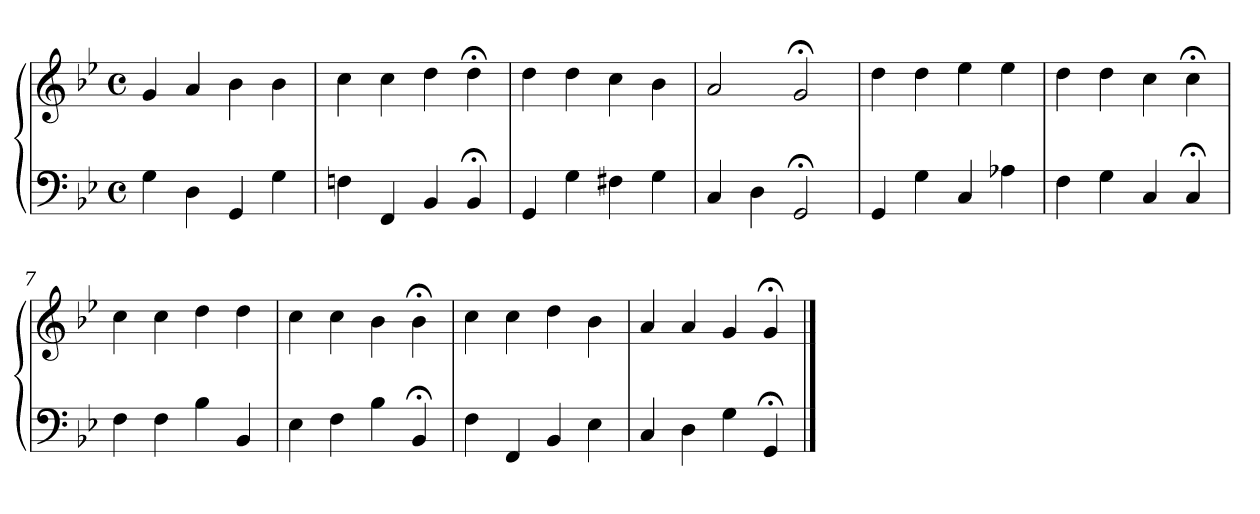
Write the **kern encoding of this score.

**kern	**kern
*part1	*part1
*staff2	*staff1
*clefF4	*clefG2
*k[b-e-]	*k[b-e-]
*M4/4	*M4/4
*met(c)	*met(c)
=1	=1
4G	4g
4D	4a
4GG	4b-
4G	4b-
=2	=2
4Fn	4cc
4FF	4cc
4BB-	4dd
4BB-;<	4dd;<
=3	=3
4GG	4dd
4G	4dd
4F#X	4cc
4G	4b-
=4	=4
4C	2a
4D	.
2GG;<	2g;<
=5	=5
4GG	4dd
4G	4dd
4C	4ee-
4A-X	4ee-
=6	=6
4F	4dd
4G	4dd
4C	4cc
4C;<	4cc;<
=7	=7
4F	4cc
4F	4cc
4B-	4dd
4BB-	4dd
!!LO:LB:g=z
=8	=8
4E-	4cc
4F	4cc
4B-	4b-
4BB-;<	4b-;<
=9	=9
4F	4cc
4FF	4cc
4BB-	4dd
4E-	4b-
=10	=10
4C	4a
4D	4a
4G	4g
4GG;<	4g;<
==	==
*-	*-
